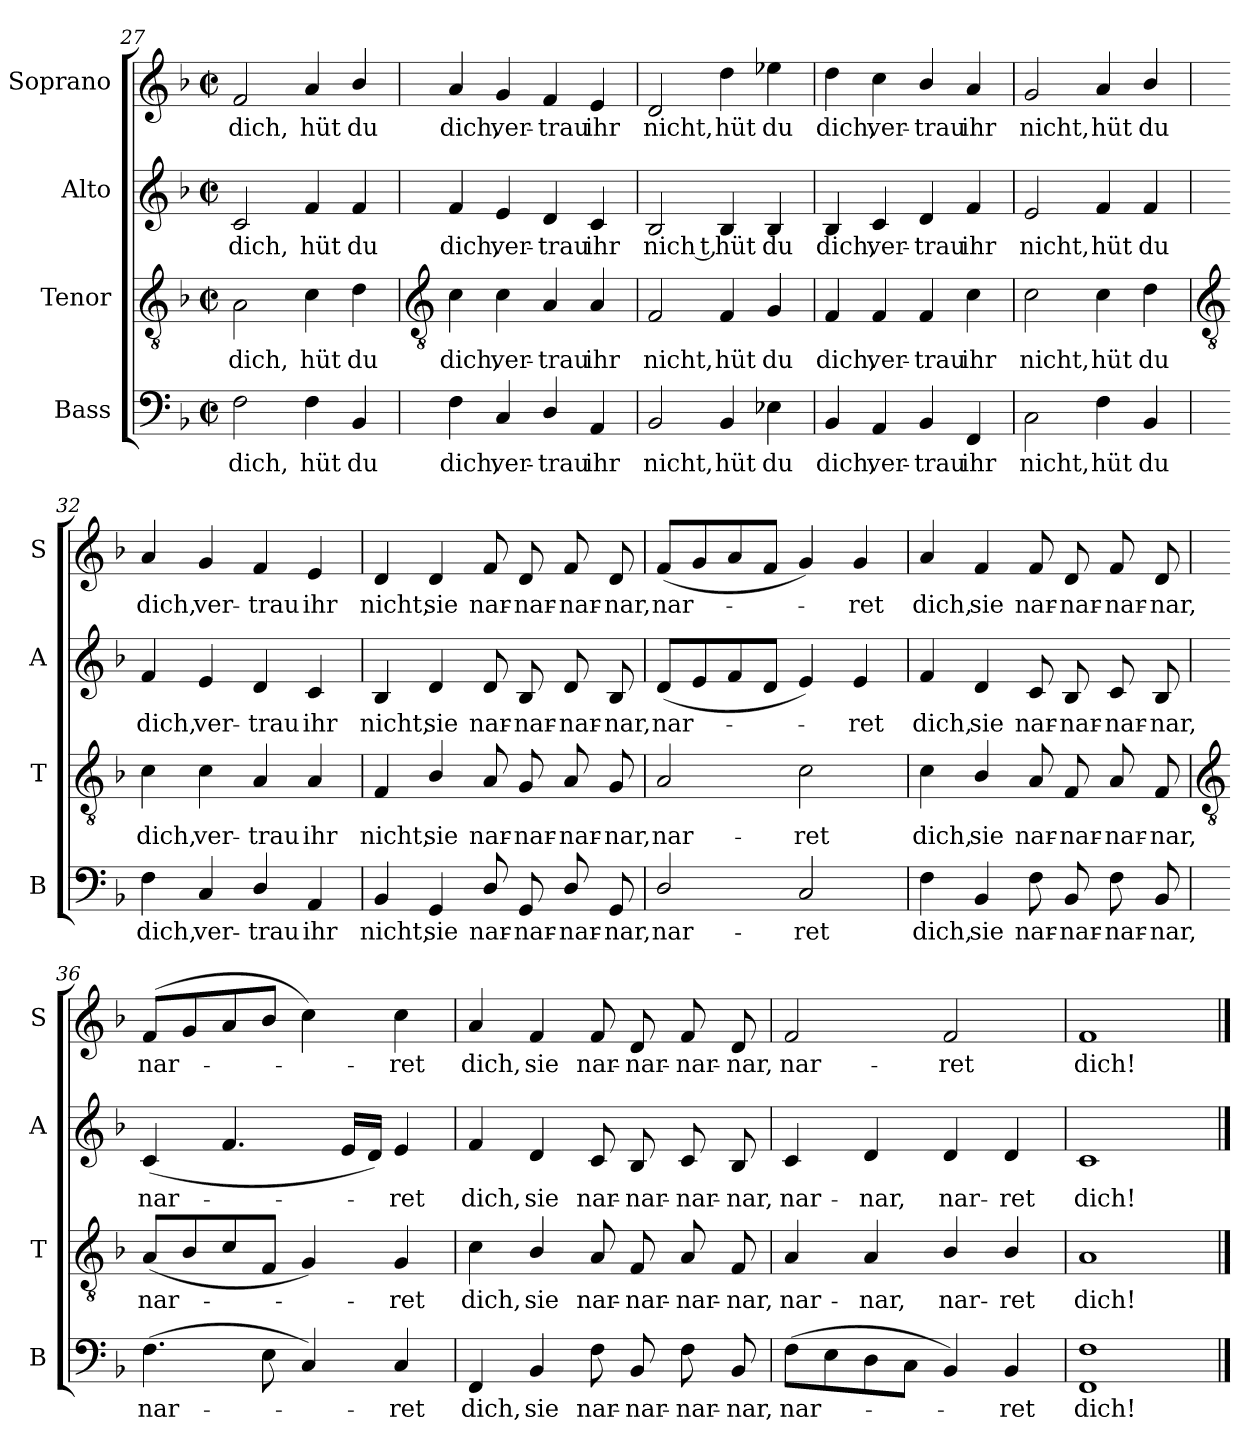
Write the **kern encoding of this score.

**kern	**text	**kern	**text	**kern	**text	**kern	**text
*part4	*part4	*part3	*part3	*part2	*part2	*part1	*part1
*staff4	*staff4	*staff3	*staff3	*staff2	*staff2	*staff1	*staff1
*I"Bass	*	*I"Tenor	*	*I"Alto	*	*I"Soprano	*
*I'B	*	*I'T	*	*I'A	*	*I'S	*
*clefF4	*	*clefGv2	*	*clefG2	*	*clefG2	*
*k[b-]	*	*k[b-]	*	*k[b-]	*	*k[b-]	*
*F:	*	*F:	*	*F:	*	*F:	*
*M2/2	*	*M2/2	*	*M2/2	*	*M2/2	*
*met(c|)	*	*met(c|)	*	*met(c|)	*	*met(c|)	*
=27	=27	=27	=27	=27	=27	=27	=27
!	!LO:LY:b	!	!LO:LY:b	!	!LO:LY:b	!	!LO:LY:b
2F	dich,	2A\	dich,	2c	dich,	2f	dich,
!	!LO:LY:b	!	!LO:LY:b	!	!LO:LY:b	!	!LO:LY:b
4F	hüt	4c	hüt	4f	hüt	4a	hüt
!	!LO:LY:b	!	!LO:LY:b	!	!LO:LY:b	!	!LO:LY:b
4BB-	du	4d	du	4f	du	4b-/	du
!!LO:LB:g=z
=28	=28	=28	=28	=28	=28	=28	=28
*	*	*clefGv2	*	*	*	*	*
!	!LO:LY:b	!	!LO:LY:b	!	!LO:LY:b	!	!LO:LY:b
4F	dich,	4c	dich,	4f	dich,	4a	dich,
!	!LO:LY:b	!	!LO:LY:b	!	!LO:LY:b	!	!LO:LY:b
4C	ver-	4c	ver-	4e	ver-	4g	ver-
!	!LO:LY:b	!	!LO:LY:b	!	!LO:LY:b	!	!LO:LY:b
4D/	-trau	4A	-trau	4d	-trau	4f	-trau
!	!LO:LY:b	!	!LO:LY:b	!	!LO:LY:b	!	!LO:LY:b
4AA	ihr	4A	ihr	4c	ihr	4e	ihr
=29	=29	=29	=29	=29	=29	=29	=29
!	!LO:LY:b	!	!LO:LY:b	!	!LO:LY:b	!	!LO:LY:b
2BB-	nicht,	2F	nicht,	2B-	nich t,	2d	nicht,
!	!LO:LY:b	!	!LO:LY:b	!	!LO:LY:b	!	!LO:LY:b
4BB-	hüt	4F	hüt	4B-	hüt	4dd	hüt
!	!LO:LY:b	!	!LO:LY:b	!	!LO:LY:b	!	!LO:LY:b
4E-X	du	4G	du	4B-	du	4ee-X	du
=30	=30	=30	=30	=30	=30	=30	=30
!	!LO:LY:b	!	!LO:LY:b	!	!LO:LY:b	!	!LO:LY:b
4BB-	dich,	4F	dich,	4B-	dich,	4dd	dich,
!	!LO:LY:b	!	!LO:LY:b	!	!LO:LY:b	!	!LO:LY:b
4AA	ver-	4F	ver-	4c	ver-	4cc	ver-
!	!LO:LY:b	!	!LO:LY:b	!	!LO:LY:b	!	!LO:LY:b
4BB-	-trau	4F	-trau	4d	-trau	4b-/	-trau
!	!LO:LY:b	!	!LO:LY:b	!	!LO:LY:b	!	!LO:LY:b
4FF	ihr	4c	ihr	4f	ihr	4a	ihr
=31	=31	=31	=31	=31	=31	=31	=31
!	!LO:LY:b	!	!LO:LY:b	!	!LO:LY:b	!	!LO:LY:b
2C\	nicht,	2c	nicht,	2e	nicht,	2g	nicht,
!	!LO:LY:b	!	!LO:LY:b	!	!LO:LY:b	!	!LO:LY:b
4F	hüt	4c	hüt	4f	hüt	4a	hüt
!	!LO:LY:b	!	!LO:LY:b	!	!LO:LY:b	!	!LO:LY:b
4BB-	du	4d	du	4f	du	4b-/	du
!!LO:LB:g=z
=32	=32	=32	=32	=32	=32	=32	=32
*	*	*clefGv2	*	*	*	*	*
!	!LO:LY:b	!	!LO:LY:b	!	!LO:LY:b	!	!LO:LY:b
4F	dich,	4c	dich,	4f	dich,	4a	dich,
!	!LO:LY:b	!	!LO:LY:b	!	!LO:LY:b	!	!LO:LY:b
4C	ver-	4c	ver-	4e	ver-	4g	ver-
!	!LO:LY:b	!	!LO:LY:b	!	!LO:LY:b	!	!LO:LY:b
4D/	-trau	4A	-trau	4d	-trau	4f	-trau
!	!LO:LY:b	!	!LO:LY:b	!	!LO:LY:b	!	!LO:LY:b
4AA	ihr	4A	ihr	4c	ihr	4e	ihr
=33	=33	=33	=33	=33	=33	=33	=33
!	!LO:LY:b	!	!LO:LY:b	!	!LO:LY:b	!	!LO:LY:b
4BB-	nicht,	4F	nicht,	4B-	nicht,	4d	nicht,
!	!LO:LY:b	!	!LO:LY:b	!	!LO:LY:b	!	!LO:LY:b
4GG	sie	4B-/	sie	4d	sie	4d	sie
!	!LO:LY:b	!	!LO:LY:b	!	!LO:LY:b	!	!LO:LY:b
8D/	nar-	8A	nar-	8d	nar-	8f	nar-
!	!LO:LY:b	!	!LO:LY:b	!	!LO:LY:b	!	!LO:LY:b
8GG	-nar-	8G	-nar-	8B-	-nar-	8d	-nar-
!	!LO:LY:b	!	!LO:LY:b	!	!LO:LY:b	!	!LO:LY:b
8D/	-nar-	8A	-nar-	8d	-nar-	8f	-nar-
!	!LO:LY:b	!	!LO:LY:b	!	!LO:LY:b	!	!LO:LY:b
8GG	-nar,	8G	-nar,	8B-	-nar,	8d	-nar,
=34	=34	=34	=34	=34	=34	=34	=34
!	!LO:LY:b	!	!LO:LY:b	!	!LO:LY:b	!	!LO:LY:b
2D/	nar-	2A/	nar-	(<8dL	nar-	(<8fL	nar-
.	.	.	.	8e	.	8g	.
.	.	.	.	8f	.	8a	.
.	.	.	.	8dJ	.	8fJ	.
!	!LO:LY:b	!	!LO:LY:b	!	!	!	!
2C	-ret	2c	-ret	4e)	.	4g)	.
!	!	!	!	!	!LO:LY:b	!	!LO:LY:b
.	.	.	.	4e	ret	4g	ret
=35	=35	=35	=35	=35	=35	=35	=35
!	!LO:LY:b	!	!LO:LY:b	!	!LO:LY:b	!	!LO:LY:b
4F	dich,	4c	dich,	4f	dich,	4a	dich,
!	!LO:LY:b	!	!LO:LY:b	!	!LO:LY:b	!	!LO:LY:b
4BB-	sie	4B-/	sie	4d	sie	4f	sie
!	!LO:LY:b	!	!LO:LY:b	!	!LO:LY:b	!	!LO:LY:b
8F\	nar-	8A	nar-	8c	nar-	8f	nar-
!	!LO:LY:b	!	!LO:LY:b	!	!LO:LY:b	!	!LO:LY:b
8BB-/	-nar-	8F	-nar-	8B-	-nar-	8d	-nar-
!	!LO:LY:b	!	!LO:LY:b	!	!LO:LY:b	!	!LO:LY:b
8F\	-nar-	8A	-nar-	8c	-nar-	8f	-nar-
!	!LO:LY:b	!	!LO:LY:b	!	!LO:LY:b	!	!LO:LY:b
8BB-/	-nar,	8F	-nar,	8B-	-nar,	8d	-nar,
!!LO:LB:g=z
=36	=36	=36	=36	=36	=36	=36	=36
*	*	*clefGv2	*	*	*	*	*
!	!LO:LY:b	!	!LO:LY:b	!	!LO:LY:b	!	!LO:LY:b
(>4.F	nar-	(<8AL	nar-	(<4c	nar-	(<8fL	nar-
.	.	8B-	.	.	.	8g	.
.	.	8c	.	4.f	.	8a	.
8E	.	8FJ	.	.	.	8b-J	.
4C)	.	4G)	.	.	.	4cc)	.
.	.	.	.	16eLL	.	.	.
.	.	.	.	16dJJ)	.	.	.
!	!LO:LY:b	!	!LO:LY:b	!	!LO:LY:b	!	!LO:LY:b
4C/	ret	4G	ret	4e	ret	4cc	ret
=37	=37	=37	=37	=37	=37	=37	=37
!	!LO:LY:b	!	!LO:LY:b	!	!LO:LY:b	!	!LO:LY:b
4FF	dich,	4c	dich,	4f	dich,	4a	dich,
!	!LO:LY:b	!	!LO:LY:b	!	!LO:LY:b	!	!LO:LY:b
4BB-	sie	4B-/	sie	4d	sie	4f	sie
!	!LO:LY:b	!	!LO:LY:b	!	!LO:LY:b	!	!LO:LY:b
8F\	nar-	8A	nar-	8c	nar-	8f	nar-
!	!LO:LY:b	!	!LO:LY:b	!	!LO:LY:b	!	!LO:LY:b
8BB-	-nar-	8F	-nar-	8B-	-nar-	8d	-nar-
!	!LO:LY:b	!	!LO:LY:b	!	!LO:LY:b	!	!LO:LY:b
8F\	-nar-	8A	-nar-	8c	-nar-	8f	-nar-
!	!LO:LY:b	!	!LO:LY:b	!	!LO:LY:b	!	!LO:LY:b
8BB-/	-nar,	8F	-nar,	8B-	-nar,	8d	-nar,
=38	=38	=38	=38	=38	=38	=38	=38
!	!LO:LY:b	!	!LO:LY:b	!	!LO:LY:b	!	!LO:LY:b
(>8FL	nar-	4A	nar-	4c	nar-	2f	nar-
8E	.	.	.	.	.	.	.
!	!	!	!LO:LY:b	!	!LO:LY:b	!	!
8D	.	4A	-nar,	4d	-nar,	.	.
8CJ	.	.	.	.	.	.	.
!	!	!	!LO:LY:b	!	!LO:LY:b	!	!LO:LY:b
4BB-)	.	4B-/	nar-	4d	nar-	2f	-ret
!	!LO:LY:b	!	!LO:LY:b	!	!LO:LY:b	!	!
4BB-	ret	4B-/	-ret	4d	-ret	.	.
=39	=39	=39	=39	=39	=39	=39	=39
!	!LO:LY:b	!	!LO:LY:b	!	!LO:LY:b	!	!LO:LY:b
1FF 1F	dich!	1A	dich!	1c	dich!	1f	dich!
==	==	==	==	==	==	==	==
*-	*-	*-	*-	*-	*-	*-	*-
